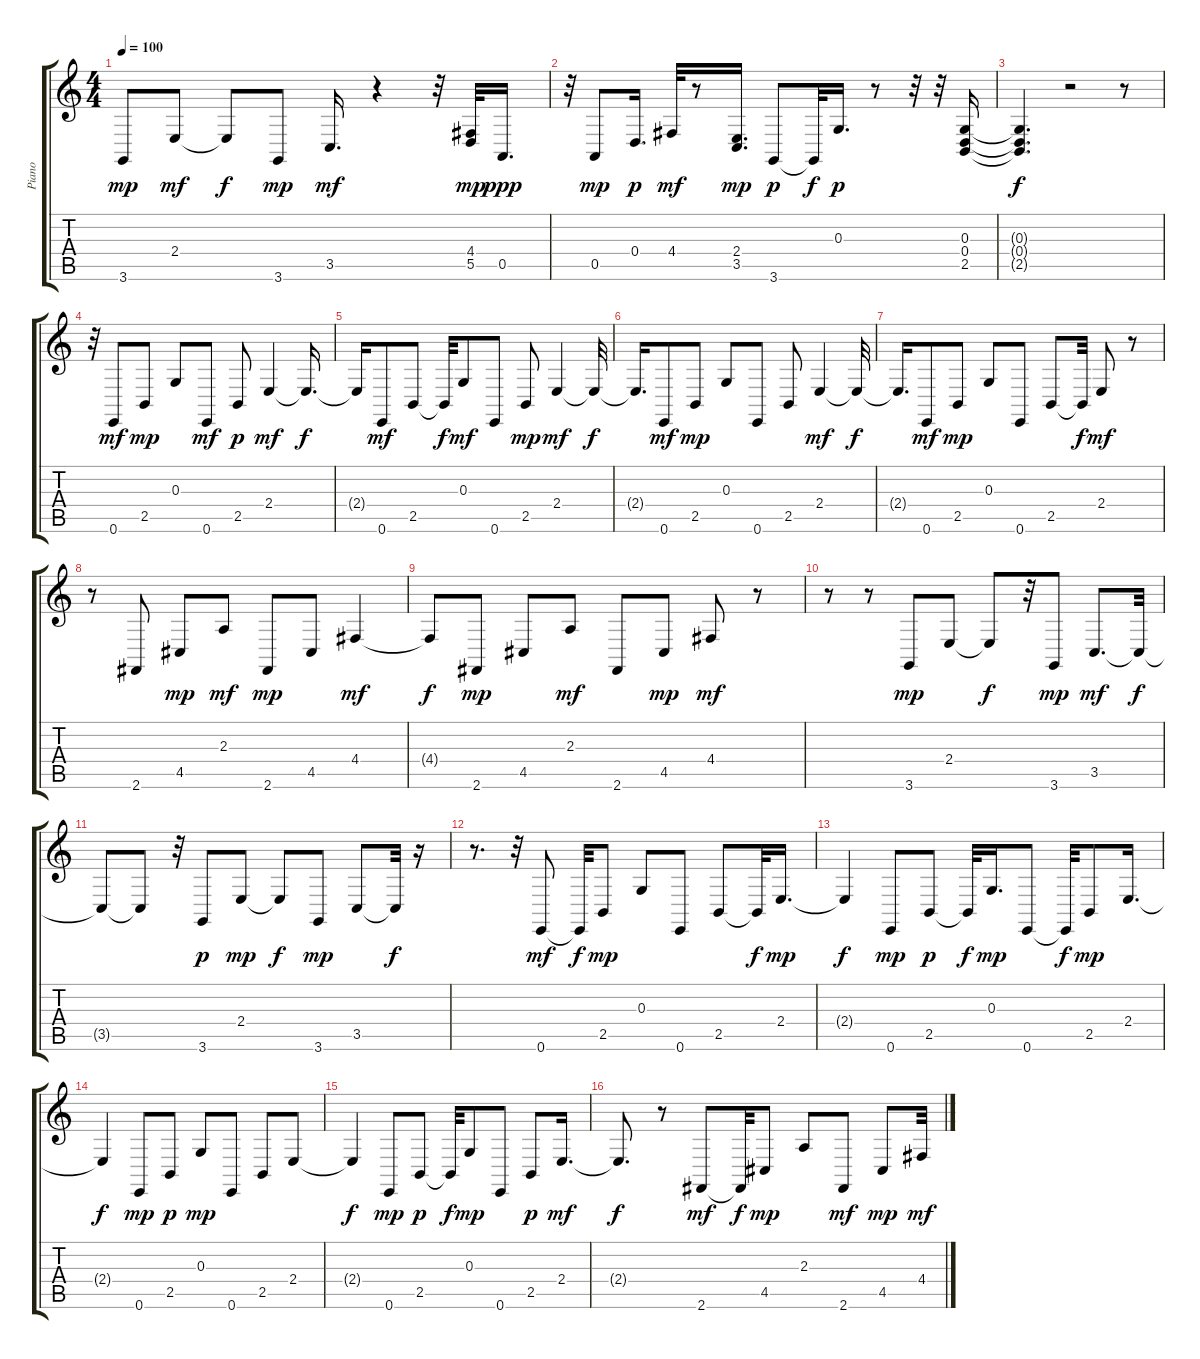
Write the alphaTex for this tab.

\track ("Piano" "Piano") {instrument acousticgrandpiano}
\staff {score tabs}
\tuning (E4 B3 G3 D3 A2 E2) {hide}
\ts (4 4)
\tempo 100
\clef g2
\ks c
3.6.8{dy mp} 2.4.8{dy mf} 2.4{t}.8{dy f} 3.6.8{dy mp} 3.5.16{d dy mf} r.4 r.32 (4.4 5.5).32{dy mp} 0.5.16{d dy ppp} |
r.32 0.5.8{dy mp} 0.4.16{d dy p} 4.4.32{dy mf} r.8 (2.4 3.5).16{d dy mp} 3.6.8{dy p} 3.6{t}.32{dy f} 0.3.16{d dy p} r.8 r.32 r.32 (0.3 0.4 2.5).16 |
(0.3{t} 0.4{t} 2.5{t}).4{d dy f} r.2 r.8 |
r.32 0.6.8{dy mf} 2.5.8{dy mp} 0.3.8 0.6.8{dy mf} 2.5.8{dy p} 2.4.4{dy mf} 2.4{t}.16{d dy f} |
2.4{t}.16 0.6.8{dy mf} 2.5.8 2.5{t}.32{dy f} 0.3.8{dy mf} 0.6.8 2.5.8{dy mp} 2.4.4{dy mf} 2.4{t}.32{dy f} |
2.4{t}.16{d} 0.6.8{dy mf} 2.5.8{dy mp} 0.3.8 0.6.8 2.5.8 2.4.4{dy mf} 2.4{t}.32{dy f} |
2.4{t}.16{d} 0.6.8{dy mf} 2.5.8{dy mp} 0.3.8 0.6.8 2.5.8 2.5{t}.32{dy f} 2.4.8{dy mf} r.8 |
r.8 2.6.8 4.5.8{dy mp} 2.3.8{dy mf} 2.6.8{dy mp} 4.5.8 4.4.4{dy mf} |
4.4{t}.8{dy f} 2.6.8{dy mp} 4.5.8 2.3.8{dy mf} 2.6.8 4.5.8{dy mp} 4.4.8{dy mf} r.8 |
r.8 r.8 3.6.8{dy mp} 2.4.8 2.4{t}.8{dy f} r.32 3.6.8{dy mp} 3.5.8{d dy mf} 3.5{t}.32{dy f} |
3.5{t}.8 3.5{t}.8 r.32 3.6.8{dy p} 2.4.8{dy mp} 2.4{t}.8{dy f} 3.6.8{dy mp} 3.5.8 3.5{t}.32{dy f} r.16 |
r.8{d} r.32 0.6.8{dy mf} 0.6{t}.32{dy f} 2.5.8{dy mp} 0.3.8 0.6.8 2.5.8 2.5{t}.32{dy f} 2.4.16{d dy mp} |
2.4{t}.4{dy f} 0.6.8{dy mp} 2.5.8{dy p} 2.5{t}.32{dy f} 0.3.16{d dy mp} 0.6.8 0.6{t}.32{dy f} 2.5.8{dy mp} 2.4.16{d} |
2.4{t}.4{dy f} 0.6.8{dy mp} 2.5.8{dy p} 0.3.8{dy mp} 0.6.8 2.5.8 2.4.8 |
2.4{t}.4{dy f} 0.6.8{dy mp} 2.5.8{dy p} 2.5{t}.32{dy f} 0.3.8{dy mp} 0.6.8 2.5.8{dy p} 2.4.16{d dy mf} |
2.4{t}.8{d dy f} r.8 2.6.8{dy mf} 2.6{t}.32{dy f} 4.5.8{dy mp} 2.3.8 2.6.8{dy mf} 4.5.8{dy mp} 4.4.32{dy mf}
